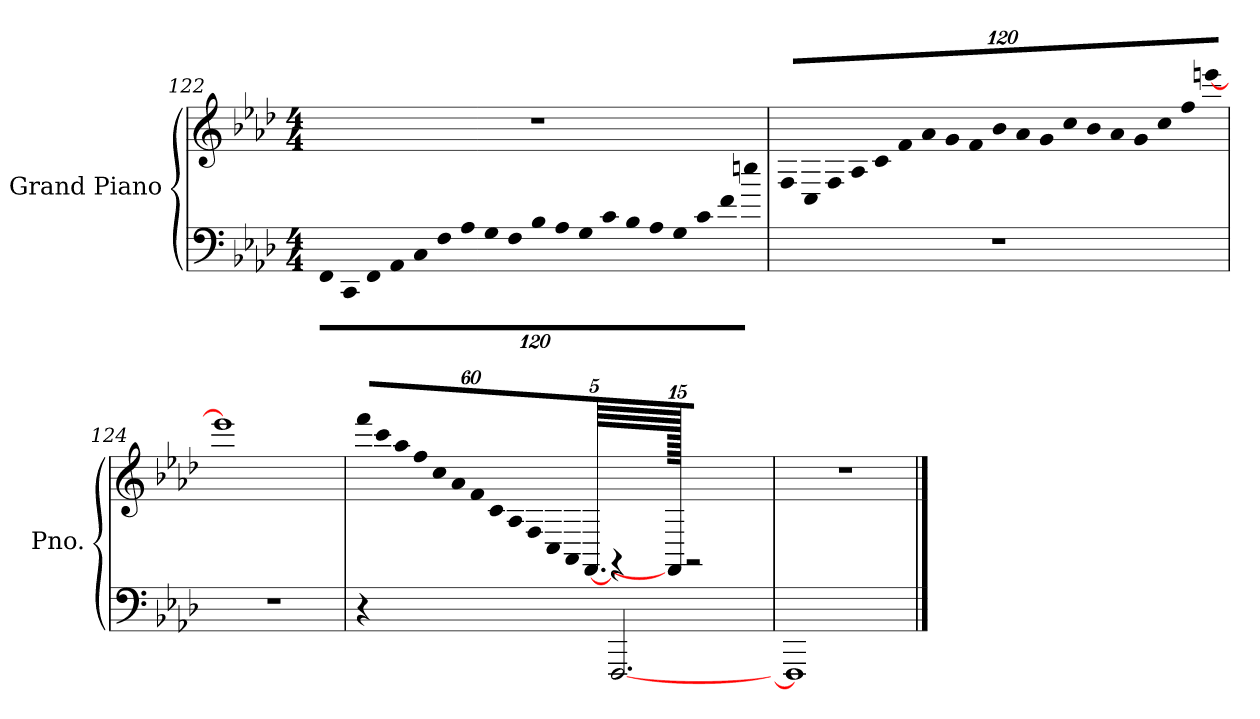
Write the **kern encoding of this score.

**kern	**kern
*part1	*part1
*staff2	*staff1
*I"Grand Piano	*
*I'Pno.	*
!!LO:LB:g=z
*clefF4	*clefG2
*k[b-e-a-d-]	*k[b-e-a-d-]
*M4/4	*M4/4
*Xbrackettup	*
=122	=122
!LO:N:vis=16	!
1920%101FF\LL	1r
!LO:N:vis=16	!
1920%101CC\	.
!LO:N:vis=16	!
1920%101FF\	.
!LO:N:vis=16	!
1920%101AA-\	.
!LO:N:vis=16	!
1920%101C\	.
!LO:N:vis=16	!
1920%101F\	.
!LO:N:vis=16	!
1920%101A-\	.
!LO:N:vis=16	!
1920%101G\	.
!LO:N:vis=16	!
1920%101F\	.
!LO:N:vis=16	!
1920%101B-\	.
!LO:N:vis=16	!
1920%101A-\	.
!LO:N:vis=16	!
1920%101G\	.
!LO:N:vis=16	!
1920%101c\	.
!LO:N:vis=16	!
1920%101B-\	.
!LO:N:vis=16	!
1920%101A-\	.
!LO:N:vis=16	!
1920%101G\	.
!LO:N:vis=16	!
1920%101c\	.
!LO:N:vis=16	!
1920%101f\	.
!LO:N:vis=16	!
1920%101een\JJ	.
1920ryy	.
=123	=123
*	*Xbrackettup
!	!LO:N:vis=16
1r	1920%101F/LL
!	!LO:N:vis=16
.	1920%101C/
!	!LO:N:vis=16
.	1920%101F/
!	!LO:N:vis=16
.	1920%101A-/
!	!LO:N:vis=16
.	1920%101c/
!	!LO:N:vis=16
.	1920%101f/
!	!LO:N:vis=16
.	1920%101a-/
!	!LO:N:vis=16
.	1920%101g/
!	!LO:N:vis=16
.	1920%101f/
!	!LO:N:vis=16
.	1920%101b-/
!	!LO:N:vis=16
.	1920%101a-/
!	!LO:N:vis=16
.	1920%101g/
!	!LO:N:vis=16
.	1920%101cc/
!	!LO:N:vis=16
.	1920%101b-/
!	!LO:N:vis=16
.	1920%101a-/
!	!LO:N:vis=16
.	1920%101g/
!	!LO:N:vis=16
.	1920%101cc/
!	!LO:N:vis=16
.	1920%101ff/
!	!LO:N:vis=16
.	[1920%101eeen/JJ
.	1920ryy
=124	=124
1r	1eee]
!!LO:LB:g=z
=125	=125
!	!LO:N:vis=16
4r	1920%37fff/LL
!	!LO:N:vis=16
.	1920%37ccc/
!	!LO:N:vis=16
.	1920%37aa-/
!	!LO:N:vis=16
.	1920%37ff/
!	!LO:N:vis=16
.	1920%37cc/
!	!LO:N:vis=16
.	1920%37a-/
!	!LO:N:vis=16
.	1920%37f/
!	!LO:N:vis=16
.	1920%37c/
!	!LO:N:vis=16
.	1920%37A-/
!	!LO:N:vis=16
.	1920%37F/
!	!LO:N:vis=16
.	1920%37C/
!	!LO:N:vis=16
.	1920%37AA-/
.	[80.FF/JJ
[2.FFF/	4r
.	1920FF/]
.	2r
1920ryy	.
=126	=126
1FFF]	1r
==	==
*-	*-
